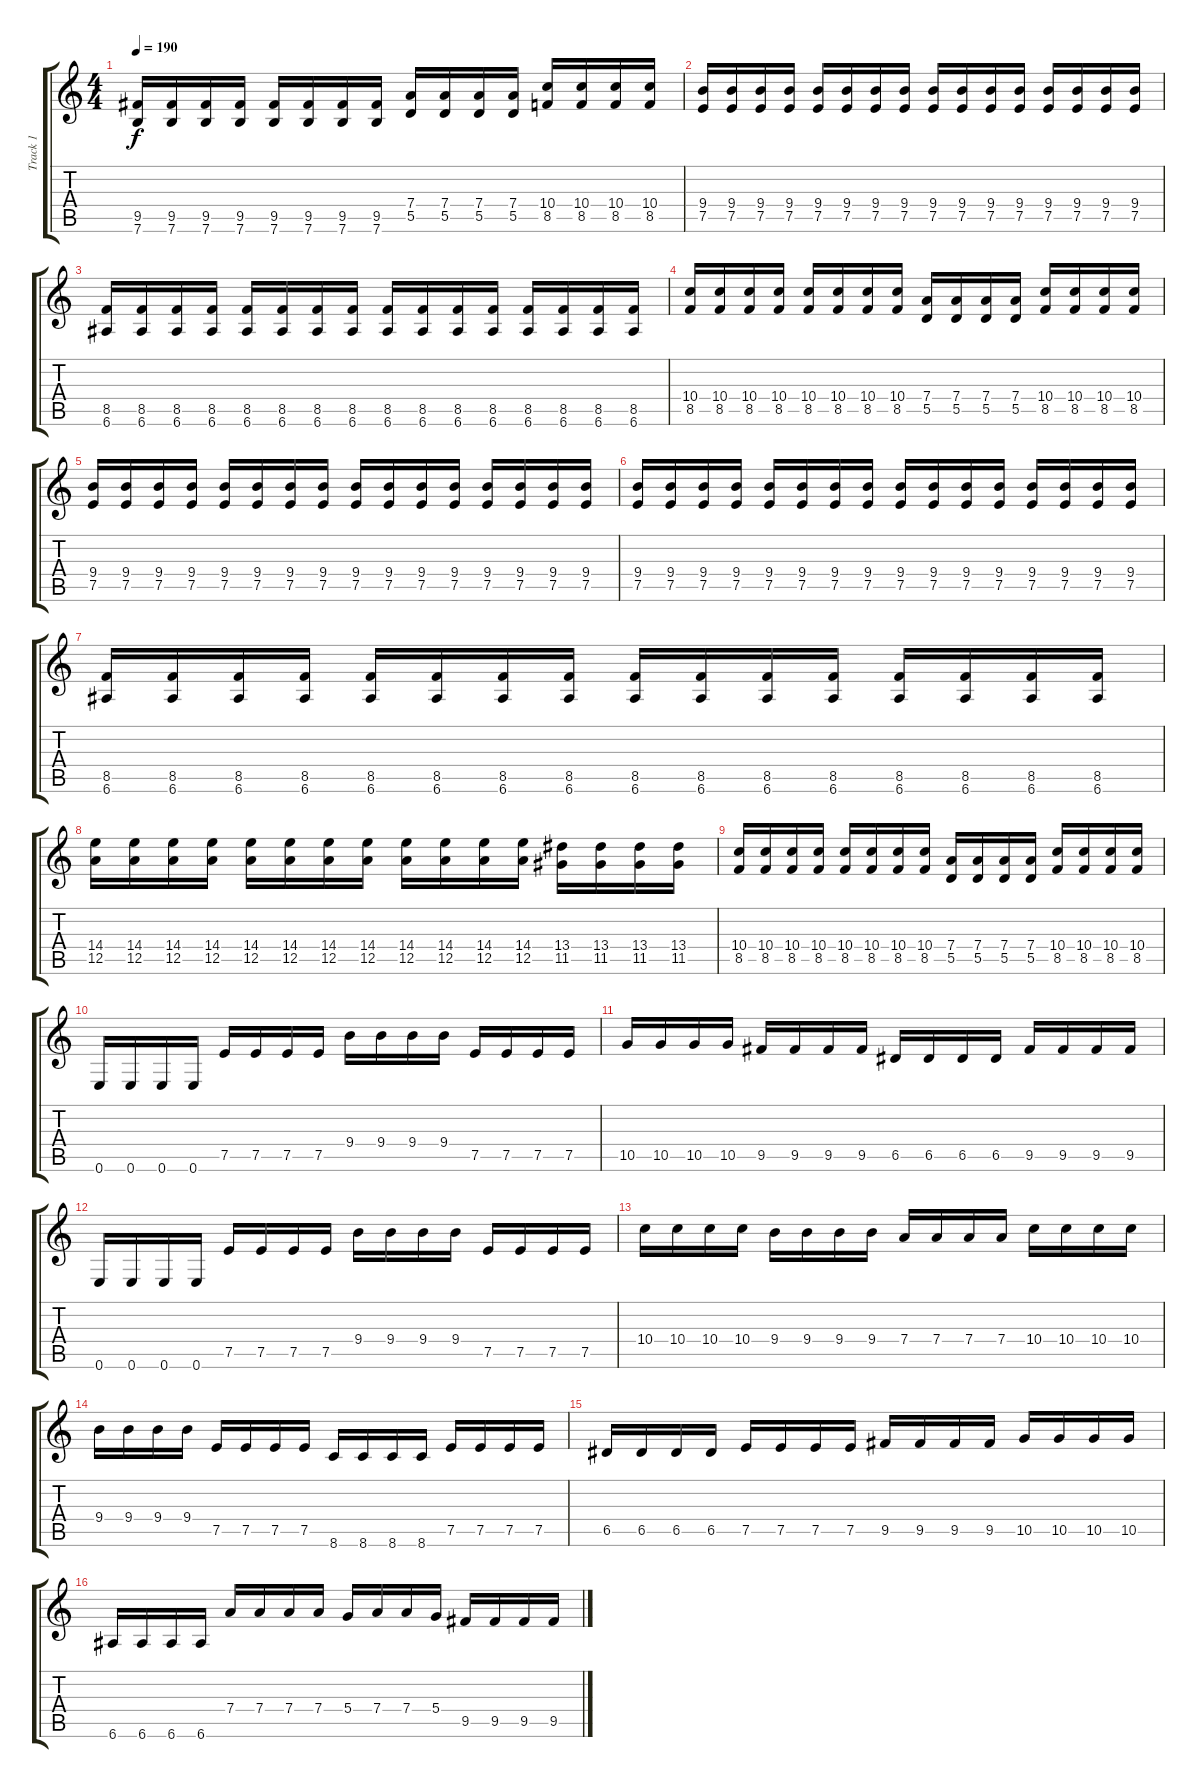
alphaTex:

\track ("Track 1" "Track 1") {instrument distortionguitar}
\staff {score tabs}
\tuning (E4 B3 G3 D3 A2 E2) {hide}
\ts (4 4)
\tempo 190
\clef g2
\ks c
(9.5 7.6).16{dy f} (9.5 7.6).16 (9.5 7.6).16 (9.5 7.6).16 (9.5 7.6).16 (9.5 7.6).16 (9.5 7.6).16 (9.5 7.6).16 (7.4 5.5).16 (7.4 5.5).16 (7.4 5.5).16 (7.4 5.5).16 (10.4 8.5).16 (10.4 8.5).16 (10.4 8.5).16 (10.4 8.5).16 |
(9.4 7.5).16 (9.4 7.5).16 (9.4 7.5).16 (9.4 7.5).16 (9.4 7.5).16 (9.4 7.5).16 (9.4 7.5).16 (9.4 7.5).16 (9.4 7.5).16 (9.4 7.5).16 (9.4 7.5).16 (9.4 7.5).16 (9.4 7.5).16 (9.4 7.5).16 (9.4 7.5).16 (9.4 7.5).16 |
(8.5 6.6).16 (8.5 6.6).16 (8.5 6.6).16 (8.5 6.6).16 (8.5 6.6).16 (8.5 6.6).16 (8.5 6.6).16 (8.5 6.6).16 (8.5 6.6).16 (8.5 6.6).16 (8.5 6.6).16 (8.5 6.6).16 (8.5 6.6).16 (8.5 6.6).16 (8.5 6.6).16 (8.5 6.6).16 |
(10.4 8.5).16 (10.4 8.5).16 (10.4 8.5).16 (10.4 8.5).16 (10.4 8.5).16 (10.4 8.5).16 (10.4 8.5).16 (10.4 8.5).16 (7.4 5.5).16 (7.4 5.5).16 (7.4 5.5).16 (7.4 5.5).16 (10.4 8.5).16 (10.4 8.5).16 (10.4 8.5).16 (10.4 8.5).16 |
(9.4 7.5).16 (9.4 7.5).16 (9.4 7.5).16 (9.4 7.5).16 (9.4 7.5).16 (9.4 7.5).16 (9.4 7.5).16 (9.4 7.5).16 (9.4 7.5).16 (9.4 7.5).16 (9.4 7.5).16 (9.4 7.5).16 (9.4 7.5).16 (9.4 7.5).16 (9.4 7.5).16 (9.4 7.5).16 |
(9.4 7.5).16 (9.4 7.5).16 (9.4 7.5).16 (9.4 7.5).16 (9.4 7.5).16 (9.4 7.5).16 (9.4 7.5).16 (9.4 7.5).16 (9.4 7.5).16 (9.4 7.5).16 (9.4 7.5).16 (9.4 7.5).16 (9.4 7.5).16 (9.4 7.5).16 (9.4 7.5).16 (9.4 7.5).16 |
(8.5 6.6).16 (8.5 6.6).16 (8.5 6.6).16 (8.5 6.6).16 (8.5 6.6).16 (8.5 6.6).16 (8.5 6.6).16 (8.5 6.6).16 (8.5 6.6).16 (8.5 6.6).16 (8.5 6.6).16 (8.5 6.6).16 (8.5 6.6).16 (8.5 6.6).16 (8.5 6.6).16 (8.5 6.6).16 |
(14.4 12.5).16 (14.4 12.5).16 (14.4 12.5).16 (14.4 12.5).16 (14.4 12.5).16 (14.4 12.5).16 (14.4 12.5).16 (14.4 12.5).16 (14.4 12.5).16 (14.4 12.5).16 (14.4 12.5).16 (14.4 12.5).16 (13.4 11.5).16 (13.4 11.5).16 (13.4 11.5).16 (13.4 11.5).16 |
(10.4 8.5).16 (10.4 8.5).16 (10.4 8.5).16 (10.4 8.5).16 (10.4 8.5).16 (10.4 8.5).16 (10.4 8.5).16 (10.4 8.5).16 (7.4 5.5).16 (7.4 5.5).16 (7.4 5.5).16 (7.4 5.5).16 (10.4 8.5).16 (10.4 8.5).16 (10.4 8.5).16 (10.4 8.5).16 |
0.6.16 0.6.16 0.6.16 0.6.16 7.5.16 7.5.16 7.5.16 7.5.16 9.4.16 9.4.16 9.4.16 9.4.16 7.5.16 7.5.16 7.5.16 7.5.16 |
10.5.16 10.5.16 10.5.16 10.5.16 9.5.16 9.5.16 9.5.16 9.5.16 6.5.16 6.5.16 6.5.16 6.5.16 9.5.16 9.5.16 9.5.16 9.5.16 |
0.6.16 0.6.16 0.6.16 0.6.16 7.5.16 7.5.16 7.5.16 7.5.16 9.4.16 9.4.16 9.4.16 9.4.16 7.5.16 7.5.16 7.5.16 7.5.16 |
10.4.16 10.4.16 10.4.16 10.4.16 9.4.16 9.4.16 9.4.16 9.4.16 7.4.16 7.4.16 7.4.16 7.4.16 10.4.16 10.4.16 10.4.16 10.4.16 |
9.4.16 9.4.16 9.4.16 9.4.16 7.5.16 7.5.16 7.5.16 7.5.16 8.6.16 8.6.16 8.6.16 8.6.16 7.5.16 7.5.16 7.5.16 7.5.16 |
6.5.16 6.5.16 6.5.16 6.5.16 7.5.16 7.5.16 7.5.16 7.5.16 9.5.16 9.5.16 9.5.16 9.5.16 10.5.16 10.5.16 10.5.16 10.5.16 |
6.6.16 6.6.16 6.6.16 6.6.16 7.4.16 7.4.16 7.4.16 7.4.16 5.4.16 7.4.16 7.4.16 5.4.16 9.5.16 9.5.16 9.5.16 9.5.16
